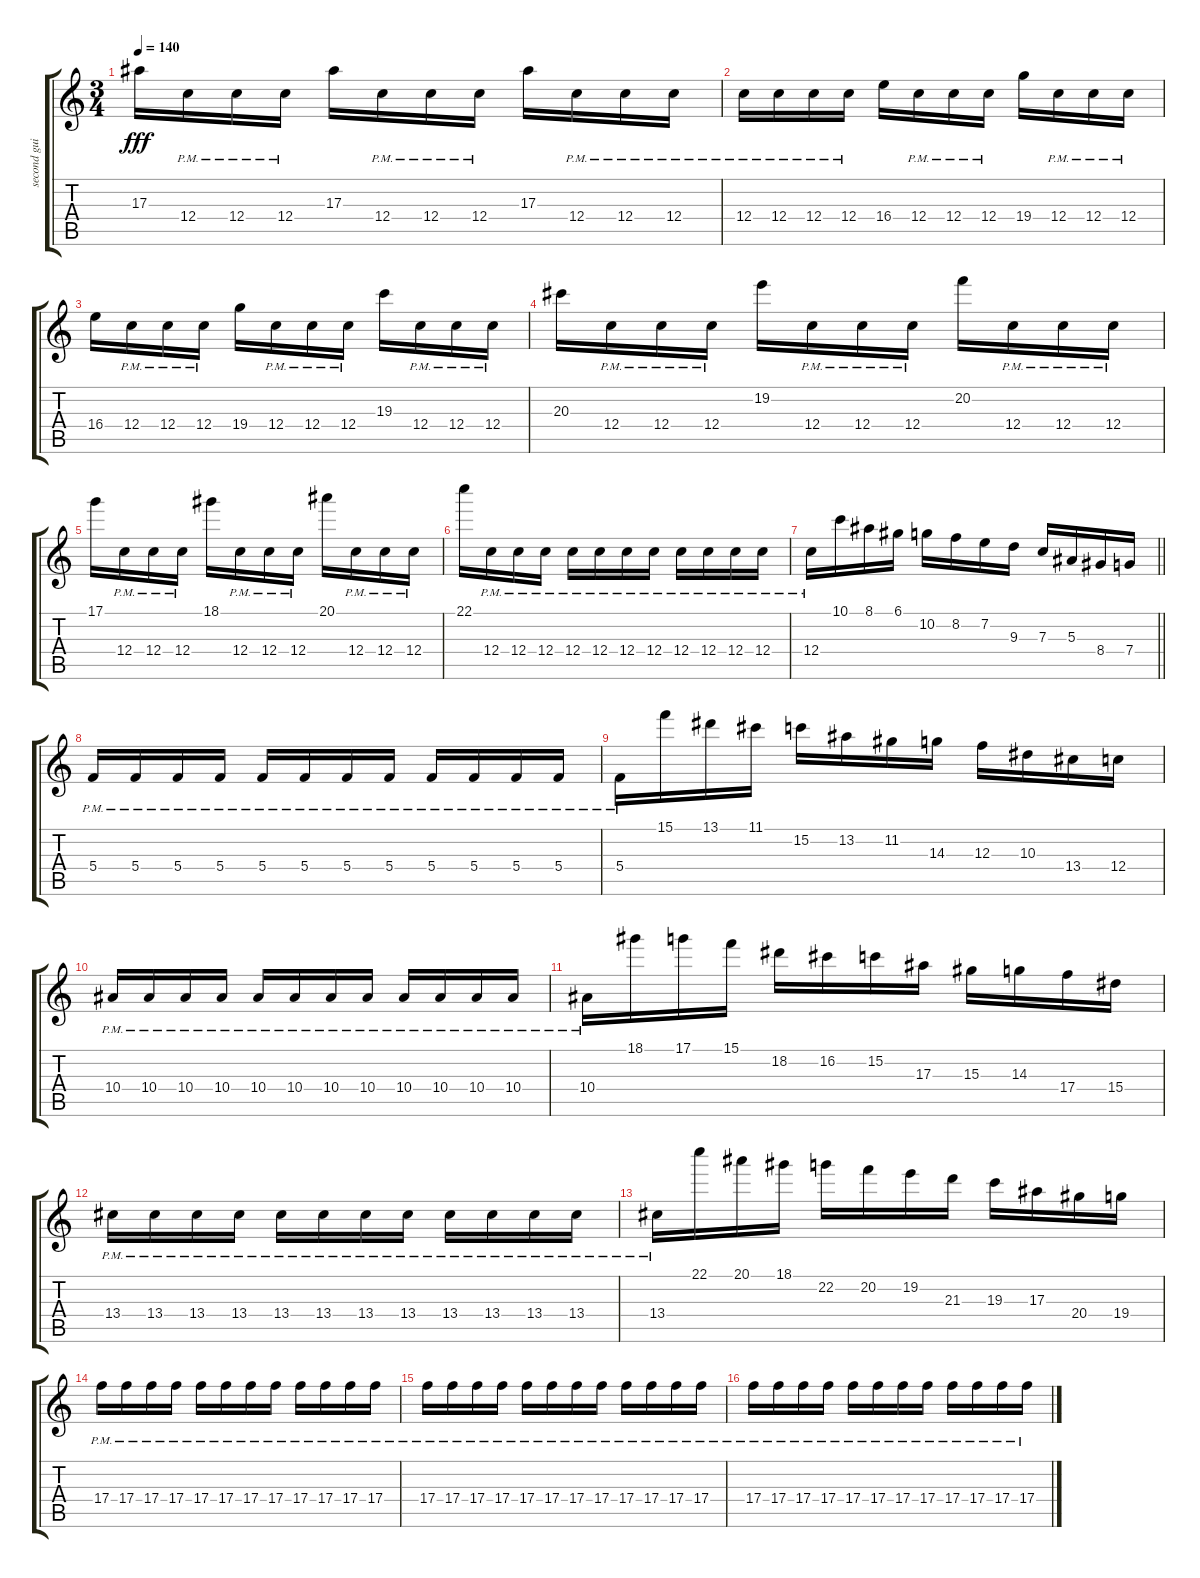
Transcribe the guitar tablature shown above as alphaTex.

\track ("second guitar" "second gui") {instrument distortionguitar}
\staff {score tabs}
\tuning (D4 A3 F3 C3 G2 C2) {hide}
\ts (3 4)
\tempo 140
\clef g2
\ks c
17.3.16{dy fff} 12.4{pm}.16 12.4{pm}.16 12.4{pm}.16 17.3.16 12.4{pm}.16 12.4{pm}.16 12.4{pm}.16 17.3.16 12.4{pm}.16 12.4{pm}.16 12.4{pm}.16 |
12.4{pm}.16 12.4{pm}.16 12.4{pm}.16 12.4{pm}.16 16.4.16 12.4{pm}.16 12.4{pm}.16 12.4{pm}.16 19.4.16 12.4{pm}.16 12.4{pm}.16 12.4{pm}.16 |
16.4.16 12.4{pm}.16 12.4{pm}.16 12.4{pm}.16 19.4.16 12.4{pm}.16 12.4{pm}.16 12.4{pm}.16 19.3.16 12.4{pm}.16 12.4{pm}.16 12.4{pm}.16 |
20.3.16 12.4{pm}.16 12.4{pm}.16 12.4{pm}.16 19.2.16 12.4{pm}.16 12.4{pm}.16 12.4{pm}.16 20.2.16 12.4{pm}.16 12.4{pm}.16 12.4{pm}.16 |
17.1.16 12.4{pm}.16 12.4{pm}.16 12.4{pm}.16 18.1.16 12.4{pm}.16 12.4{pm}.16 12.4{pm}.16 20.1.16 12.4{pm}.16 12.4{pm}.16 12.4{pm}.16 |
22.1.16 12.4{pm}.16 12.4{pm}.16 12.4{pm}.16 12.4{pm}.16 12.4{pm}.16 12.4{pm}.16 12.4{pm}.16 12.4{pm}.16 12.4{pm}.16 12.4{pm}.16 12.4{pm}.16 |
\barLineRight lightlight
12.4{pm}.16 10.1.16 8.1.16 6.1.16 10.2.16 8.2.16 7.2.16 9.3.16 7.3.16 5.3.16 8.4.16 7.4.16 |
5.4{pm}.16 5.4{pm}.16 5.4{pm}.16 5.4{pm}.16 5.4{pm}.16 5.4{pm}.16 5.4{pm}.16 5.4{pm}.16 5.4{pm}.16 5.4{pm}.16 5.4{pm}.16 5.4{pm}.16 |
5.4{pm}.16 15.1.16 13.1.16 11.1.16 15.2.16 13.2.16 11.2.16 14.3.16 12.3.16 10.3.16 13.4.16 12.4.16 |
10.4{pm}.16 10.4{pm}.16 10.4{pm}.16 10.4{pm}.16 10.4{pm}.16 10.4{pm}.16 10.4{pm}.16 10.4{pm}.16 10.4{pm}.16 10.4{pm}.16 10.4{pm}.16 10.4{pm}.16 |
10.4{pm}.16 18.1.16 17.1.16 15.1.16 18.2.16 16.2.16 15.2.16 17.3.16 15.3.16 14.3.16 17.4.16 15.4.16 |
13.4{pm}.16 13.4{pm}.16 13.4{pm}.16 13.4{pm}.16 13.4{pm}.16 13.4{pm}.16 13.4{pm}.16 13.4{pm}.16 13.4{pm}.16 13.4{pm}.16 13.4{pm}.16 13.4{pm}.16 |
13.4{pm}.16 22.1.16 20.1.16 18.1.16 22.2.16 20.2.16 19.2.16 21.3.16 19.3.16 17.3.16 20.4.16 19.4.16 |
17.4{pm}.16 17.4{pm}.16 17.4{pm}.16 17.4{pm}.16 17.4{pm}.16 17.4{pm}.16 17.4{pm}.16 17.4{pm}.16 17.4{pm}.16 17.4{pm}.16 17.4{pm}.16 17.4{pm}.16 |
17.4{pm}.16 17.4{pm}.16 17.4{pm}.16 17.4{pm}.16 17.4{pm}.16 17.4{pm}.16 17.4{pm}.16 17.4{pm}.16 17.4{pm}.16 17.4{pm}.16 17.4{pm}.16 17.4{pm}.16 |
17.4{pm}.16 17.4{pm}.16 17.4{pm}.16 17.4{pm}.16 17.4{pm}.16 17.4{pm}.16 17.4{pm}.16 17.4{pm}.16 17.4{pm}.16 17.4{pm}.16 17.4{pm}.16 17.4{pm}.16
